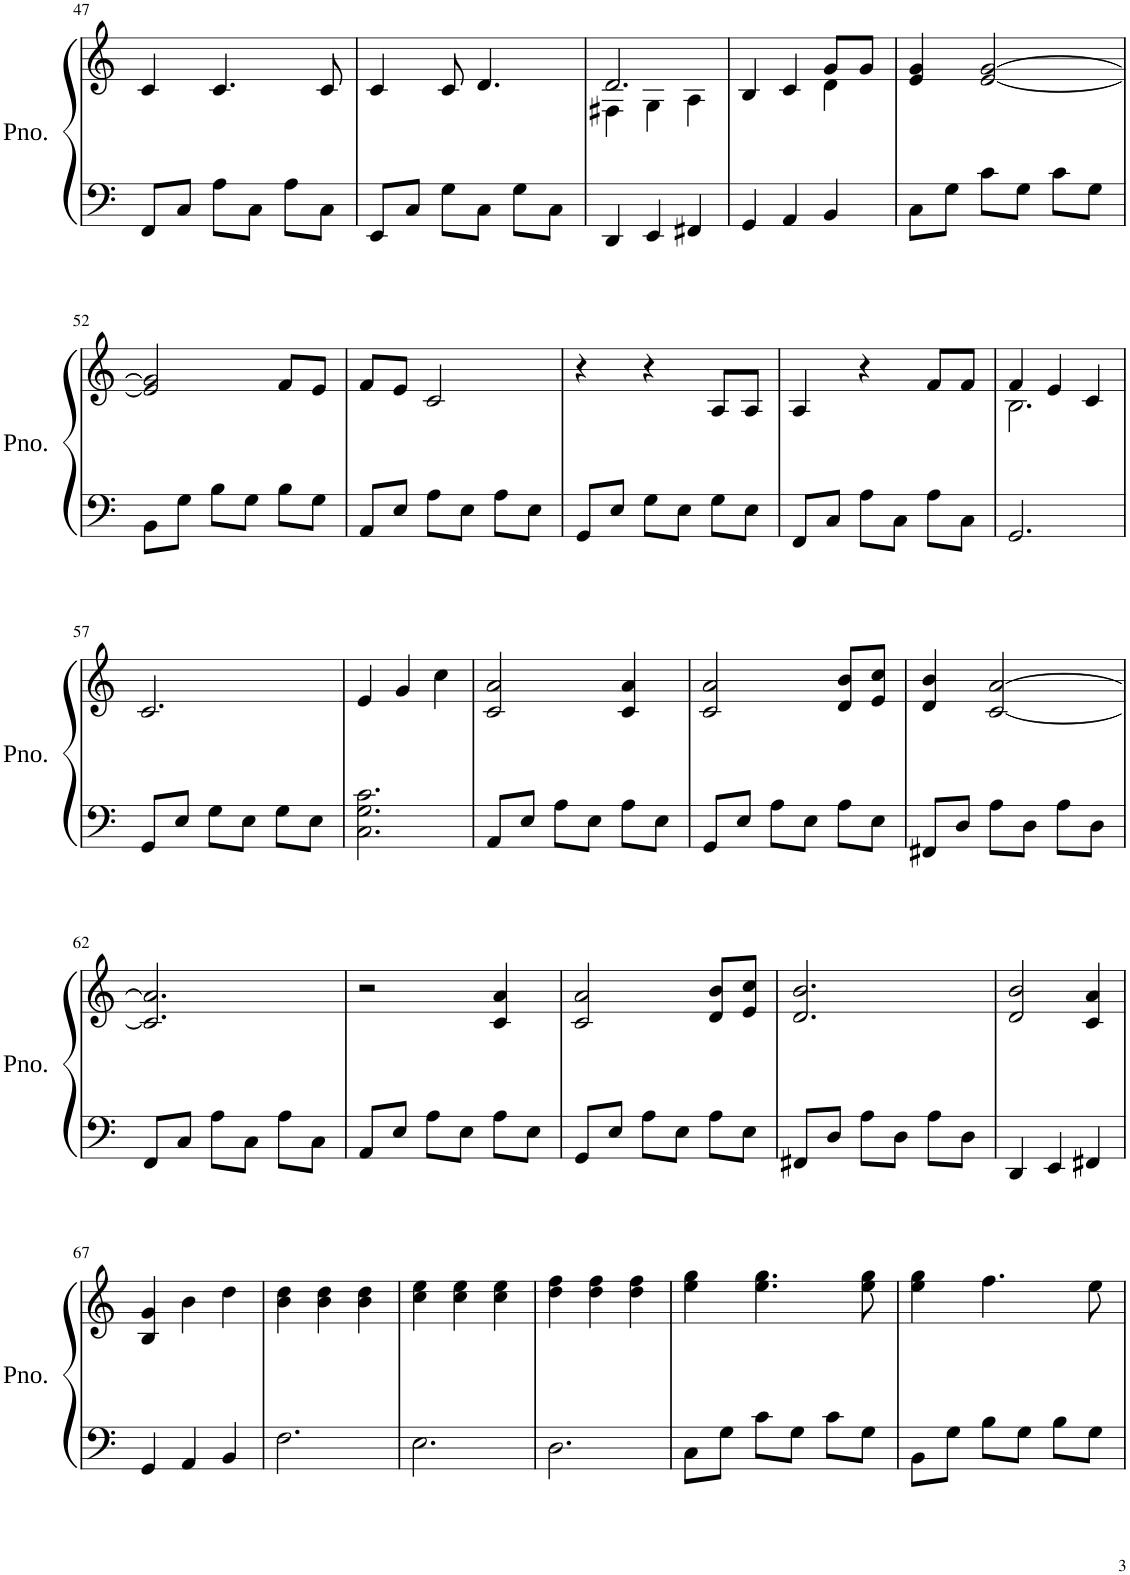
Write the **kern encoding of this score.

**kern	**kern
*part1	*part1
*staff2	*staff1
*I"Piano	*
*I'Pno.	*
!!LO:PB:g=z
*clefF4	*clefG2
*k[]	*k[]
*M3/4	*M3/4
=47	=47
8FF/L	4c/
8C/J	.
8A\L	4.c/
8C\J	.
8A\L	.
8C\J	8c/
=48	=48
8EE/L	4c/
8C/J	.
8G\L	8c/
8C\J	4.d/
8G\L	.
8C\J	.
=49	=49
*	*^
4DD/	2.d/	4F#X\
4EE/	.	4G\
4FF#X/	.	4A\
=50	=50	=50
4GG/	4B/	2ryy
4AA/	4c/	.
4BB/	4d\	8g/L
.	.	8g/J
*	*v	*v
=51	=51
8C\L	4e/ 4g/
8G\J	.
8c\L	[2e/ [2g/
8G\J	.
8c\L	.
8G\J	.
!!LO:LB:g=z
=52	=52
8BB\L	2e/] 2g/]
8G\J	.
8B\L	.
8G\J	.
8B\L	8f/L
8G\J	8e/J
=53	=53
8AA/L	8f/L
8E/J	8e/J
8A\L	2c/
8E\J	.
8A\L	.
8E\J	.
=54	=54
8GG/L	4r
8E/J	.
8G\L	4r
8E\J	.
8G\L	8A/L
8E\J	8A/J
=55	=55
8FF/L	4A/
8C/J	.
8A\L	4r
8C\J	.
8A\L	8f/L
8C\J	8f/J
=56	=56
*	*^
2.GG/	2.B\	4f/
.	.	4e/
.	.	4c/
*	*v	*v
!!LO:LB:g=z
=57	=57
8GG/L	2.c/
8E/J	.
8G\L	.
8E\J	.
8G\L	.
8E\J	.
=58	=58
2.C\ 2.G\ 2.c\	4e/
.	4g/
.	4cc\
=59	=59
8AA/L	2c/ 2a/
8E/J	.
8A\L	.
8E\J	.
8A\L	4c/ 4a/
8E\J	.
=60	=60
8GG/L	2c/ 2a/
8E/J	.
8A\L	.
8E\J	.
8A\L	8d/ 8b/L
8E\J	8e/ 8cc/J
=61	=61
8FF#X/L	4d/ 4b/
8D/J	.
8A\L	[2c/ [2a/
8D\J	.
8A\L	.
8D\J	.
!!LO:LB:g=z
=62	=62
8FF/L	2.c/] 2.a/]
8C/J	.
8A\L	.
8C\J	.
8A\L	.
8C\J	.
=63	=63
8AA/L	2r
8E/J	.
8A\L	.
8E\J	.
8A\L	4c/ 4a/
8E\J	.
=64	=64
8GG/L	2c/ 2a/
8E/J	.
8A\L	.
8E\J	.
8A\L	8d/ 8b/L
8E\J	8e/ 8cc/J
=65	=65
8FF#X/L	2.d/ 2.b/
8D/J	.
8A\L	.
8D\J	.
8A\L	.
8D\J	.
=66	=66
4DD/	2d/ 2b/
4EE/	.
4FF#X/	4c/ 4a/
!!LO:LB:g=z
=67	=67
4GG/	4B/ 4g/
4AA/	4b\
4BB/	4dd\
=68	=68
2.F\	4b\ 4dd\
.	4b\ 4dd\
.	4b\ 4dd\
=69	=69
2.E\	4cc\ 4ee\
.	4cc\ 4ee\
.	4cc\ 4ee\
=70	=70
2.D\	4dd\ 4ff\
.	4dd\ 4ff\
.	4dd\ 4ff\
=71	=71
8C\L	4ee\ 4gg\
8G\J	.
8c\L	4.ee\ 4.gg\
8G\J	.
8c\L	.
8G\J	8ee\ 8gg\
=72	=72
8BB\L	4ee\ 4gg\
8G\J	.
8B\L	4.ff\
8G\J	.
8B\L	.
8G\J	8ee\
=	=
*-	*-
